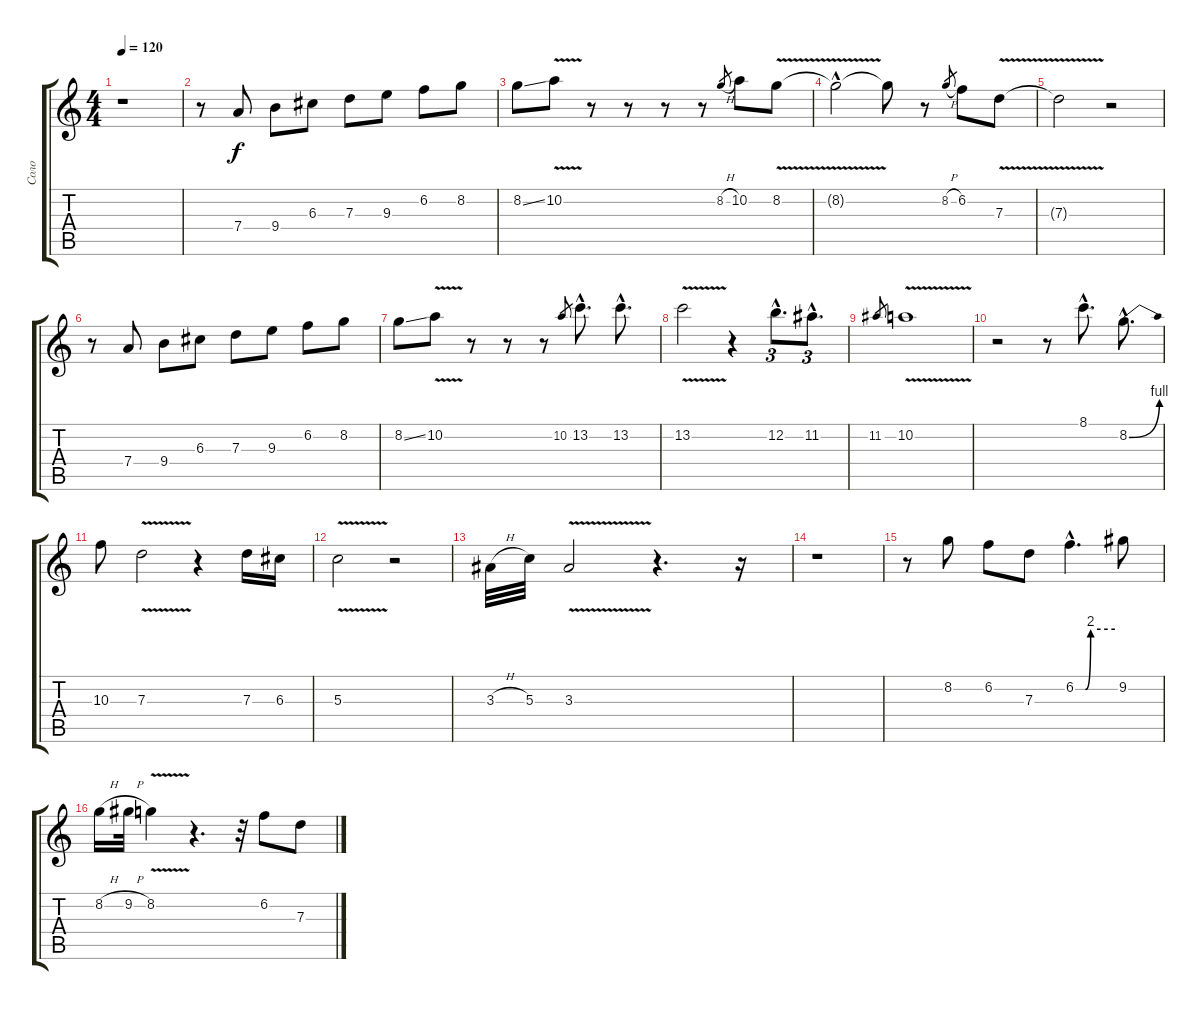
\track ("Соло" "Соло") {instrument acousticbass}
\staff {score tabs}
\tuning (E4 B3 G3 D3 A2 E2) {hide}
\ts (4 4)
\tempo 120
\clef g2
\ks c
r.1{dy f instrument acousticbass} |
r.8 7.4.8 9.4.8 6.3.8 7.3.8 9.3.8 6.2.8 8.2.8 |
8.2{ss}.8 10.2{v}.8 r.8 r.8 r.8 r.8 8.2{h}.8{gr} 10.2.8 8.2{v}.8 |
8.2{hac t}.2 8.2{t}.8 r.8 8.2{h}.8{gr} 6.2.8 7.3{v}.8 |
7.3{v t}.2 r.2 |
r.8 7.4.8 9.4.8 6.3.8 7.3.8 9.3.8 6.2.8 8.2.8 |
8.2{ss}.8 10.2{v}.8 r.8 r.8 r.8 10.2.8{gr} 13.2{hac}.8{d} 13.2{hac}.8{d} |
13.2{v}.2 r.4 12.2{hac}.8{d tu (3 2)} 11.2{hac}.8{d tu (3 2)} |
11.2.8{gr} 10.2{v}.1 |
r.2 r.8 8.1{hac}.8{d} 8.2{be (bend 0 0 60 4) hac}.8{d} |
10.3.8 7.3{v}.2 r.4 7.3.16 6.3.16 |
5.3{v}.2 r.2 |
3.3{h}.32 5.3.32 3.3{v}.2 r.4{d} r.16 |
r.1 |
r.8 8.2.8 6.2.8 7.3.8 6.2{be (custom 0 0 15 0 23 8 60 8) hac}.4{d} 9.2.8 |
8.2{h}.16 9.2{h}.32 8.2{v}.4 r.4{d} r.32 6.2.8 7.3.8
